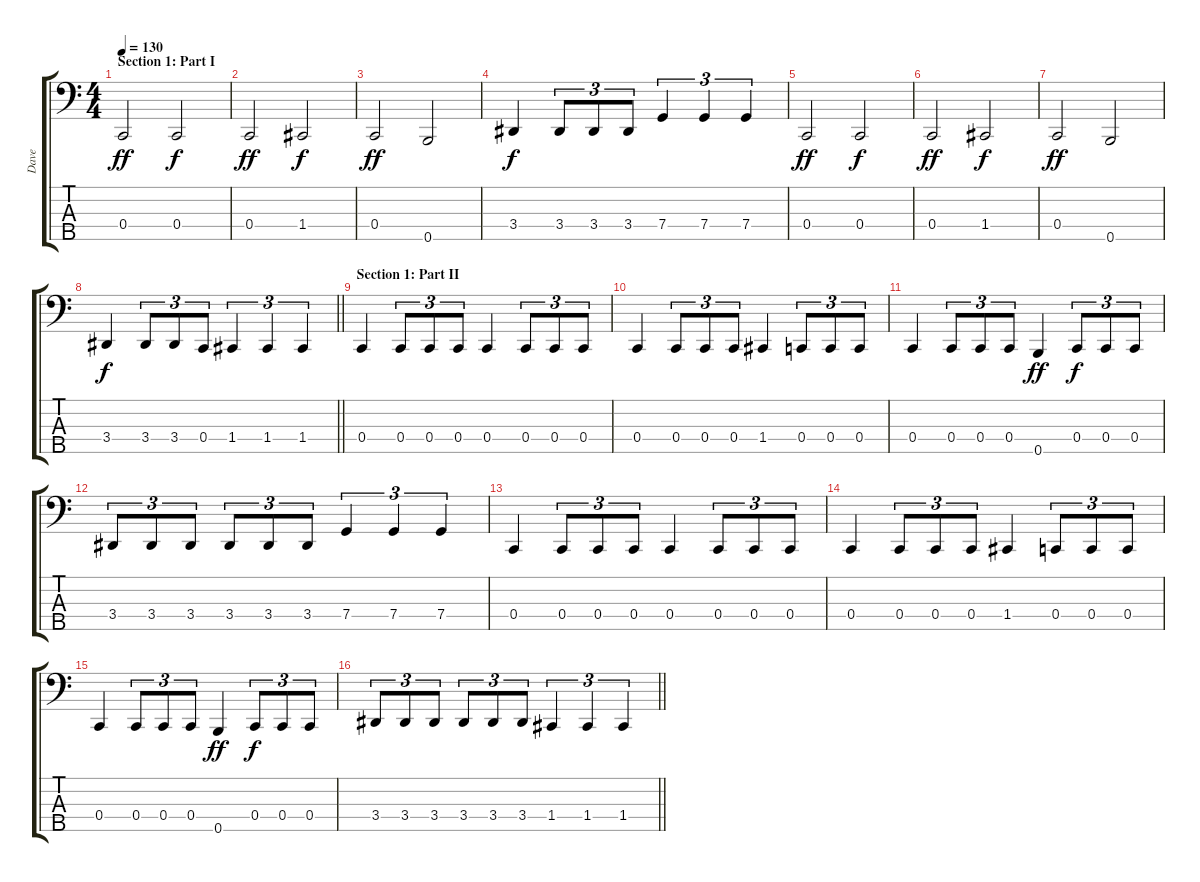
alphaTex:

\track ("Dave" "Dave") {instrument electricbasspick}
\staff {score tabs}
\tuning (Eb2 Bb1 F1 C1 B0) {hide}
\ts (4 4)
\section ("" "Section 1: Part I")
\tempo 130
\clef f4
\ks c
0.4.2{dy ff} 0.4.2{dy f} |
0.4.2{dy ff} 1.4.2{dy f} |
0.4.2{dy ff} 0.5.2 |
3.4.4{dy f} 3.4.8{tu (3 2)} 3.4.8{tu (3 2)} 3.4.8{tu (3 2)} 7.4.4{tu (3 2)} 7.4.4{tu (3 2)} 7.4.4{tu (3 2)} |
0.4.2{dy ff} 0.4.2{dy f} |
0.4.2{dy ff} 1.4.2{dy f} |
0.4.2{dy ff} 0.5.2 |
\barLineRight lightlight
3.4.4{dy f} 3.4.8{tu (3 2)} 3.4.8{tu (3 2)} 0.4.8{tu (3 2)} 1.4.4{tu (3 2)} 1.4.4{tu (3 2)} 1.4.4{tu (3 2)} |
\section ("" "Section 1: Part II")
0.4.4 0.4.8{tu (3 2)} 0.4.8{tu (3 2)} 0.4.8{tu (3 2)} 0.4.4 0.4.8{tu (3 2)} 0.4.8{tu (3 2)} 0.4.8{tu (3 2)} |
0.4.4 0.4.8{tu (3 2)} 0.4.8{tu (3 2)} 0.4.8{tu (3 2)} 1.4.4 0.4.8{tu (3 2)} 0.4.8{tu (3 2)} 0.4.8{tu (3 2)} |
0.4.4 0.4.8{tu (3 2)} 0.4.8{tu (3 2)} 0.4.8{tu (3 2)} 0.5.4{dy ff} 0.4.8{tu (3 2) dy f} 0.4.8{tu (3 2)} 0.4.8{tu (3 2)} |
3.4.8{tu (3 2)} 3.4.8{tu (3 2)} 3.4.8{tu (3 2)} 3.4.8{tu (3 2)} 3.4.8{tu (3 2)} 3.4.8{tu (3 2)} 7.4.4{tu (3 2)} 7.4.4{tu (3 2)} 7.4.4{tu (3 2)} |
0.4.4 0.4.8{tu (3 2)} 0.4.8{tu (3 2)} 0.4.8{tu (3 2)} 0.4.4 0.4.8{tu (3 2)} 0.4.8{tu (3 2)} 0.4.8{tu (3 2)} |
0.4.4 0.4.8{tu (3 2)} 0.4.8{tu (3 2)} 0.4.8{tu (3 2)} 1.4.4 0.4.8{tu (3 2)} 0.4.8{tu (3 2)} 0.4.8{tu (3 2)} |
0.4.4 0.4.8{tu (3 2)} 0.4.8{tu (3 2)} 0.4.8{tu (3 2)} 0.5.4{dy ff} 0.4.8{tu (3 2) dy f} 0.4.8{tu (3 2)} 0.4.8{tu (3 2)} |
\barLineRight lightlight
3.4.8{tu (3 2)} 3.4.8{tu (3 2)} 3.4.8{tu (3 2)} 3.4.8{tu (3 2)} 3.4.8{tu (3 2)} 3.4.8{tu (3 2)} 1.4.4{tu (3 2)} 1.4.4{tu (3 2)} 1.4.4{tu (3 2)}
